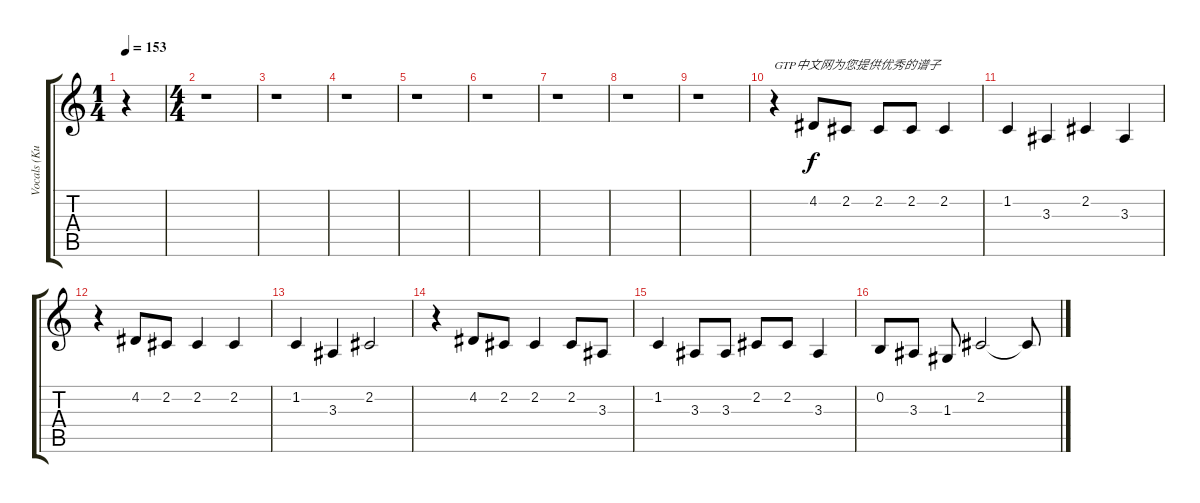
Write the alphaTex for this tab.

\track ("Vocals (Kurt)" "Vocals (Ku") {instrument electricgrandpiano}
\staff {score tabs}
\tuning (E4 B3 G3 D3 A2 E2) {hide}
\ts (1 4)
\tempo 153
\clef g2
\ks c
r.4{dy f instrument electricgrandpiano} |
\ts (4 4)
r.1 |
r.1 |
r.1 |
r.1 |
r.1 |
r.1 |
r.1 |
r.1 |
r.4{txt "GTP中文网为您提供优秀的谱子"} 4.2.8 2.2.8 2.2.8 2.2.8 2.2.4 |
1.2.4 3.3.4 2.2.4 3.3.4 |
r.4 4.2.8 2.2.8 2.2.4 2.2.4 |
1.2.4 3.3.4 2.2.2 |
r.4 4.2.8 2.2.8 2.2.4 2.2.8 3.3.8 |
1.2.4 3.3.8 3.3.8 2.2.8 2.2.8 3.3.4 |
0.2.8 3.3.8 1.3.8 2.2.2 2.2{t}.8
